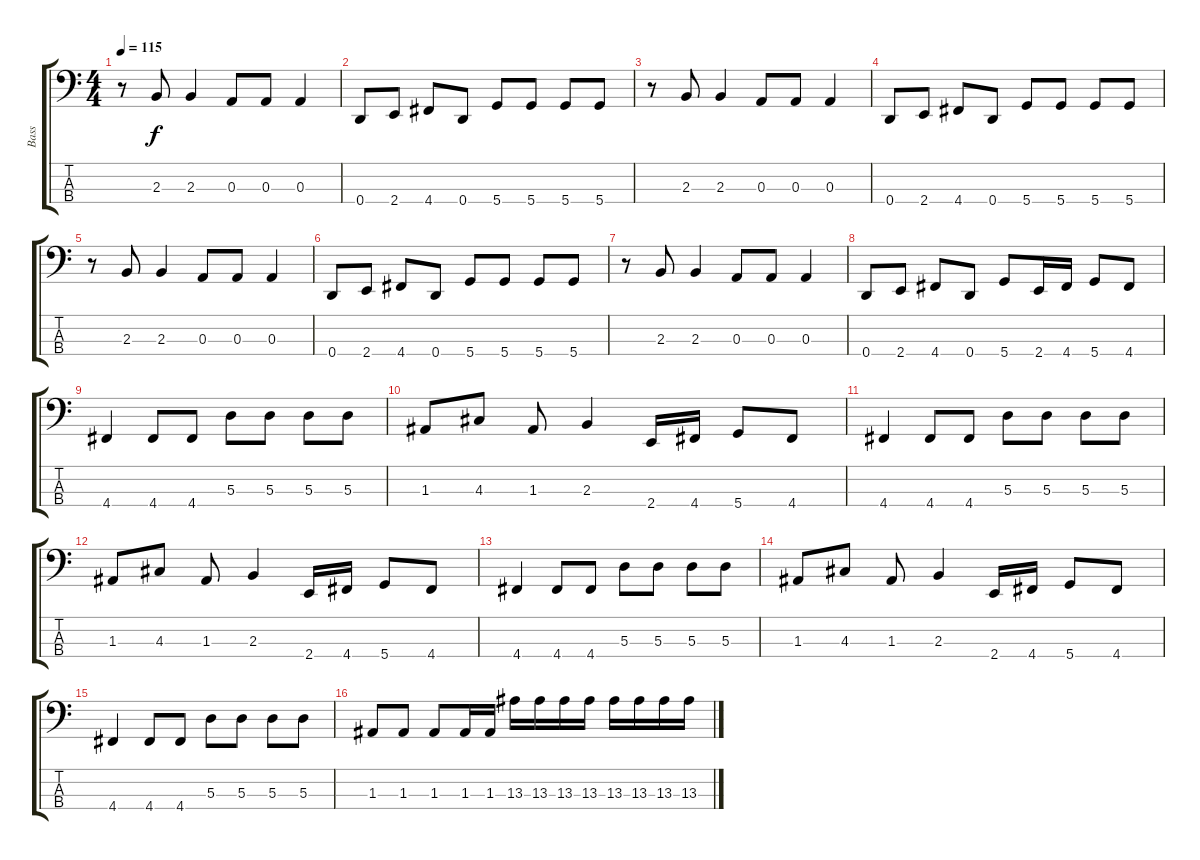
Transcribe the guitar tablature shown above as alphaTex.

\track ("Bass" "Bass") {instrument electricbasspick}
\staff {score tabs}
\tuning (G2 D2 A1 D1) {hide}
\ts (4 4)
\tempo 115
\clef f4
\ks c
r.8{dy f} 2.3.8 2.3.4 0.3.8 0.3.8 0.3.4 |
0.4.8 2.4.8 4.4.8 0.4.8 5.4.8 5.4.8 5.4.8 5.4.8 |
r.8 2.3.8 2.3.4 0.3.8 0.3.8 0.3.4 |
0.4.8 2.4.8 4.4.8 0.4.8 5.4.8 5.4.8 5.4.8 5.4.8 |
r.8 2.3.8 2.3.4 0.3.8 0.3.8 0.3.4 |
0.4.8 2.4.8 4.4.8 0.4.8 5.4.8 5.4.8 5.4.8 5.4.8 |
r.8 2.3.8 2.3.4 0.3.8 0.3.8 0.3.4 |
0.4.8 2.4.8 4.4.8 0.4.8 5.4.8 2.4.16 4.4.16 5.4.8 4.4.8 |
4.4.4 4.4.8 4.4.8 5.3.8 5.3.8 5.3.8 5.3.8 |
1.3.8 4.3.8 1.3.8 2.3.4 2.4.16 4.4.16 5.4.8 4.4.8 |
4.4.4 4.4.8 4.4.8 5.3.8 5.3.8 5.3.8 5.3.8 |
1.3.8 4.3.8 1.3.8 2.3.4 2.4.16 4.4.16 5.4.8 4.4.8 |
4.4.4 4.4.8 4.4.8 5.3.8 5.3.8 5.3.8 5.3.8 |
1.3.8 4.3.8 1.3.8 2.3.4 2.4.16 4.4.16 5.4.8 4.4.8 |
4.4.4 4.4.8 4.4.8 5.3.8 5.3.8 5.3.8 5.3.8 |
1.3.8 1.3.8 1.3.8 1.3.16 1.3.16 13.3.16 13.3.16 13.3.16 13.3.16 13.3.16 13.3.16 13.3.16 13.3.16
